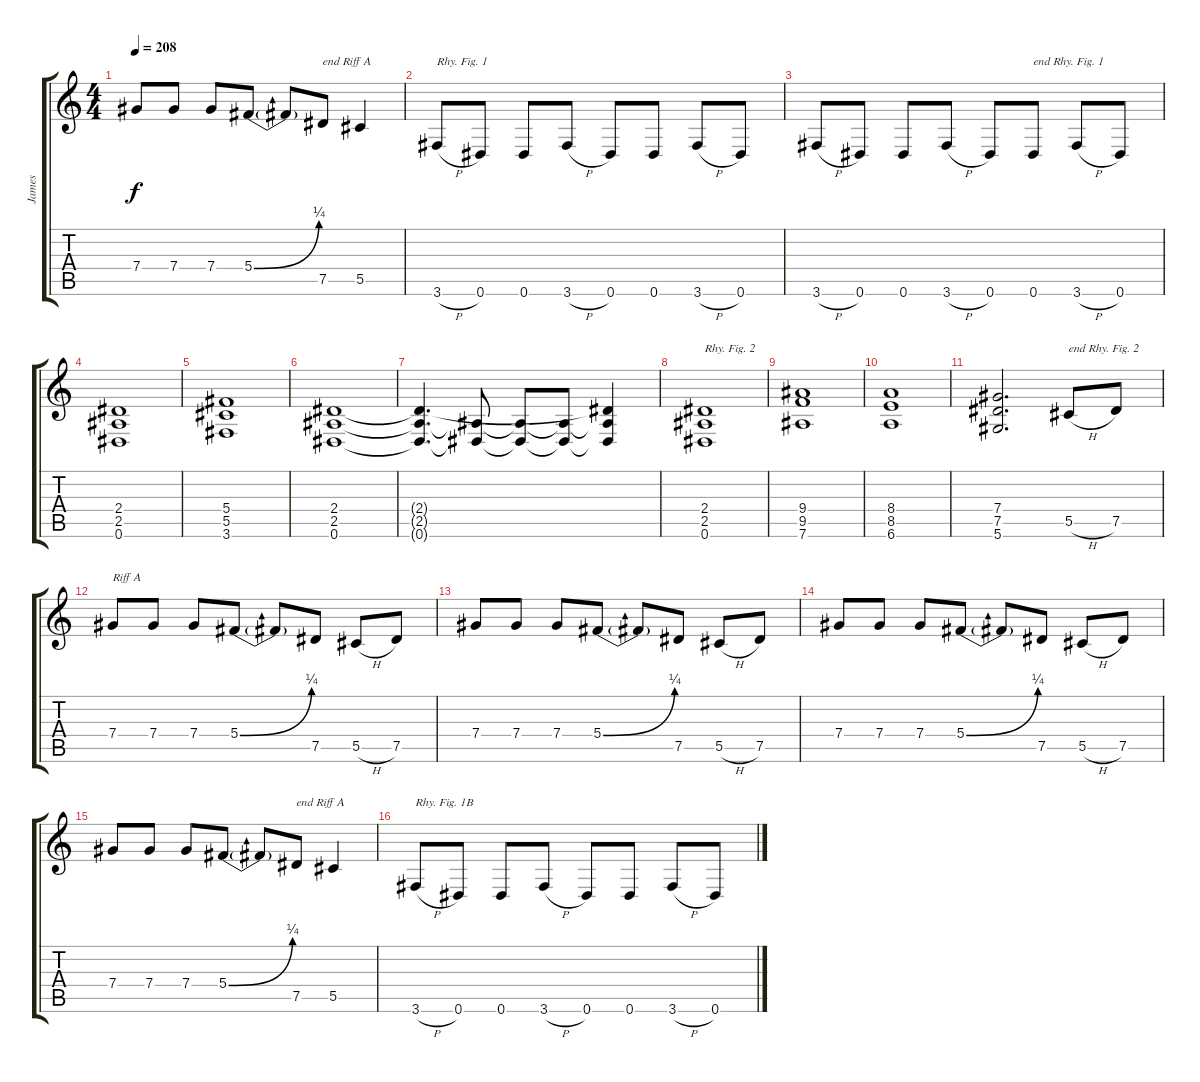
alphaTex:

\track ("James" "James") {instrument distortionguitar}
\staff {score tabs}
\tuning (Eb4 Bb3 Gb3 Db3 Ab2 Eb2) {hide}
\ts (4 4)
\tempo 208
\clef g2
\ks c
7.4.8{dy f} 7.4.8 7.4.8 5.4{be (bend 0 0 60 1)}.8 5.4{t}.8 7.5.8{txt "end Riff A"} 5.5.4 |
3.6{h}.8{txt "Rhy. Fig. 1"} 0.6.8 0.6.8 3.6{h}.8 0.6.8 0.6.8 3.6{h}.8 0.6.8 |
3.6{h}.8 0.6.8 0.6.8 3.6{h}.8 0.6.8 0.6.8{txt "end Rhy. Fig. 1"} 3.6{h}.8 0.6.8 |
(2.4 2.5 0.6).1 |
(5.4 5.5 3.6).1 |
(2.4 2.5 0.6).1 |
(2.4{t} 2.5{t} 0.6{t}).4{d} (2.5{t} 0.6{t}).8 (2.5{t} 0.6{t}).8 (2.5{t} 0.6{t}).8 (2.4{t} 2.5{t} 0.6{t}).4 |
(2.4 2.5 0.6).1{txt "Rhy. Fig. 2"} |
(9.4 9.5 7.6).1 |
(8.4 8.5 6.6).1 |
(7.4 7.5 5.6).2{d} 5.5{h}.8{txt "end Rhy. Fig. 2"} 7.5.8 |
7.4.8{txt "Riff A"} 7.4.8 7.4.8 5.4{be (bend 0 0 60 1)}.8 5.4{t}.8 7.5.8 5.5{h}.8 7.5.8 |
7.4.8 7.4.8 7.4.8 5.4{be (bend 0 0 60 1)}.8 5.4{t}.8 7.5.8 5.5{h}.8 7.5.8 |
7.4.8 7.4.8 7.4.8 5.4{be (bend 0 0 60 1)}.8 5.4{t}.8 7.5.8 5.5{h}.8 7.5.8 |
7.4.8 7.4.8 7.4.8 5.4{be (bend 0 0 60 1)}.8 5.4{t}.8 7.5.8{txt "end Riff A"} 5.5.4 |
3.6{h}.8{txt "Rhy. Fig. 1B"} 0.6.8 0.6.8 3.6{h}.8 0.6.8 0.6.8 3.6{h}.8 0.6.8
